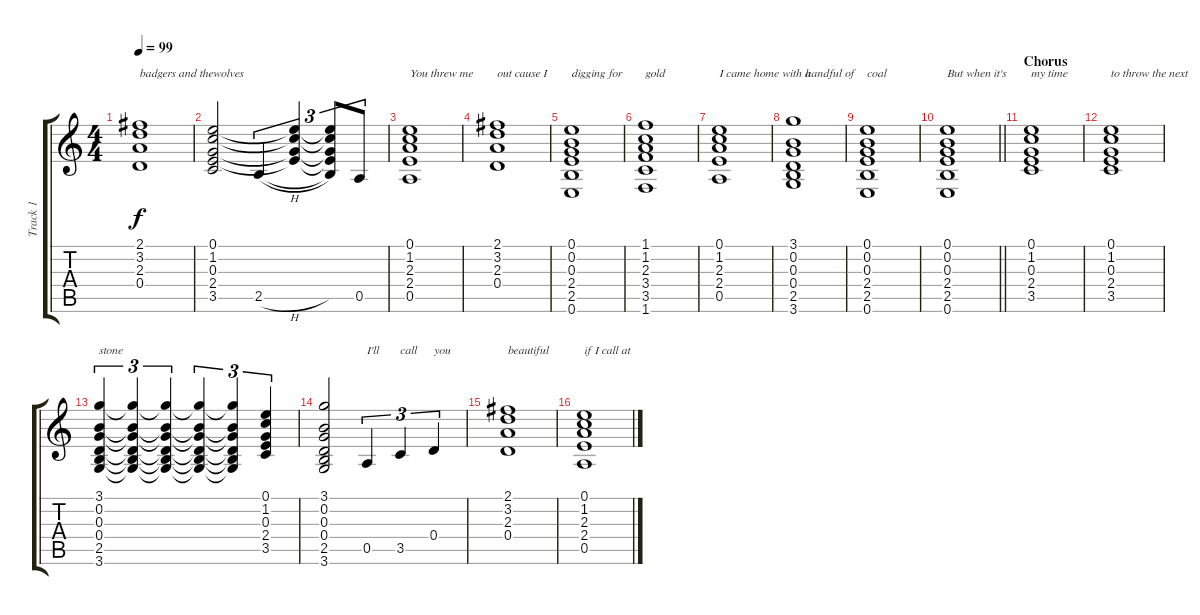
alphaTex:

\track ("Track 1" "Track 1") {instrument acousticguitarsteel}
\staff {score tabs}
\tuning (E4 B3 G3 D3 A2 E2) {hide}
\ts (4 4)
\tempo 99
\clef g2
\ks c
(2.1 3.2 2.3 0.4).1{txt "badgers and the" dy f} |
(0.1 1.2 0.3 2.4 3.5).2{txt "wolves"} 2.5{h}.4{tu (3 2)} (0.1{t} 1.2{t} 0.3{t} 2.4{t}).4{tu (3 2)} (0.1{t} 1.2{t} 0.3{t} 2.4{t} 2.5{t}).8{tu (3 2)} 0.5.8{tu (3 2)} |
(0.1 1.2 2.3 2.4 0.5).1{txt "You threw me"} |
(2.1 3.2 2.3 0.4).1{txt "out cause I"} |
(0.1 0.2 0.3 2.4 2.5 0.6).1{txt "digging for"} |
(1.1 1.2 2.3 3.4 3.5 1.6).1{txt "gold"} |
(0.1 1.2 2.3 2.4 0.5).1{txt "I came home with a "} |
(3.1 0.2 0.3 0.4 2.5 3.6).1{txt "    handful of"} |
(0.1 0.2 0.3 2.4 2.5 0.6).1{txt "coal"} |
\barLineRight lightlight
(0.1 0.2 0.3 2.4 2.5 0.6).1{txt "But when it's"} |
\section ("" "Chorus")
(0.1 1.2 0.3 2.4 3.5).1{txt "my time"} |
(0.1 1.2 0.3 2.4 3.5).1{txt "to throw the next"} |
(3.1 0.2 0.3 0.4 2.5 3.6).4{tu (3 2) txt "stone"} (3.1{t} 0.2{t} 0.3{t} 0.4{t} 2.5{t} 3.6{t}).4{tu (3 2)} (3.1{t} 0.2{t} 0.3{t} 0.4{t} 2.5{t} 3.6{t}).4{tu (3 2)} (3.1{t} 0.2{t} 0.3{t} 0.4{t} 2.5{t} 3.6{t}).4{tu (3 2)} (3.1{t} 0.2{t} 0.3{t} 0.4{t} 2.5{t} 3.6{t}).4{tu (3 2)} (0.1 1.2 0.3 2.4 3.5).4{tu (3 2)} |
(3.1 0.2 0.3 0.4 2.5 3.6).2 0.5.4{tu (3 2) txt "I'll"} 3.5.4{tu (3 2) txt "call"} 0.4.4{tu (3 2) txt "you"} |
(2.1 3.2 2.3 0.4).1{txt "beautiful"} |
(0.1 1.2 2.3 2.4 0.5).1{txt "if I call at"}
